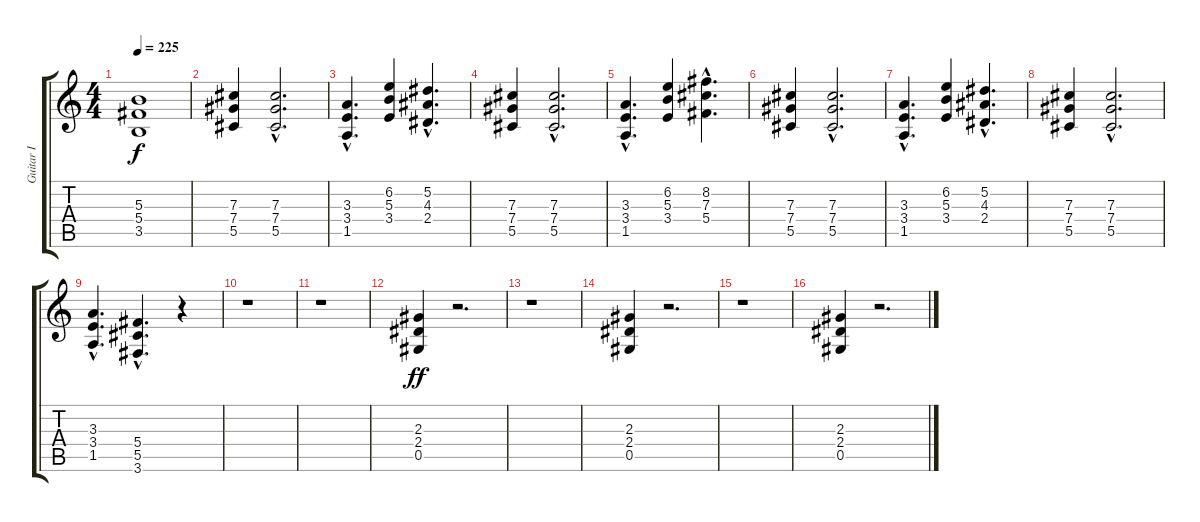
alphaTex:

\track ("Guitar I" "Guitar I") {instrument overdrivenguitar}
\staff {score tabs}
\tuning (Eb4 Bb3 Gb3 Db3 Ab2 Eb2) {hide}
\ts (4 4)
\tempo 225
\clef g2
\ks c
(5.3 5.4 3.5).1{dy f} |
(7.3 7.4 5.5).4 (7.3{hac} 7.4{hac} 5.5{hac}).2{d} |
(3.3{hac} 3.4{hac} 1.5{hac}).4{d} (6.2 5.3 3.4).4 (5.2{hac} 4.3{hac} 2.4{hac}).4{d} |
(7.3 7.4 5.5).4 (7.3{hac} 7.4{hac} 5.5{hac}).2{d} |
(3.3{hac} 3.4{hac} 1.5{hac}).4{d} (6.2 5.3 3.4).4 (8.2{hac} 7.3{hac} 5.4{hac}).4{d} |
(7.3 7.4 5.5).4 (7.3{hac} 7.4{hac} 5.5{hac}).2{d} |
(3.3{hac} 3.4{hac} 1.5{hac}).4{d} (6.2 5.3 3.4).4 (5.2{hac} 4.3{hac} 2.4{hac}).4{d} |
(7.3 7.4 5.5).4 (7.3{hac} 7.4{hac} 5.5{hac}).2{d} |
(3.3{hac} 3.4{hac} 1.5{hac}).4{d} (5.4{hac} 5.5{hac} 3.6{hac}).4{d} r.4 |
r.1 |
r.1 |
(2.3 2.4 0.5).4{dy ff} r.2{d} |
r.1 |
(2.3 2.4 0.5).4 r.2{d} |
r.1 |
(2.3 2.4 0.5).4 r.2{d}
